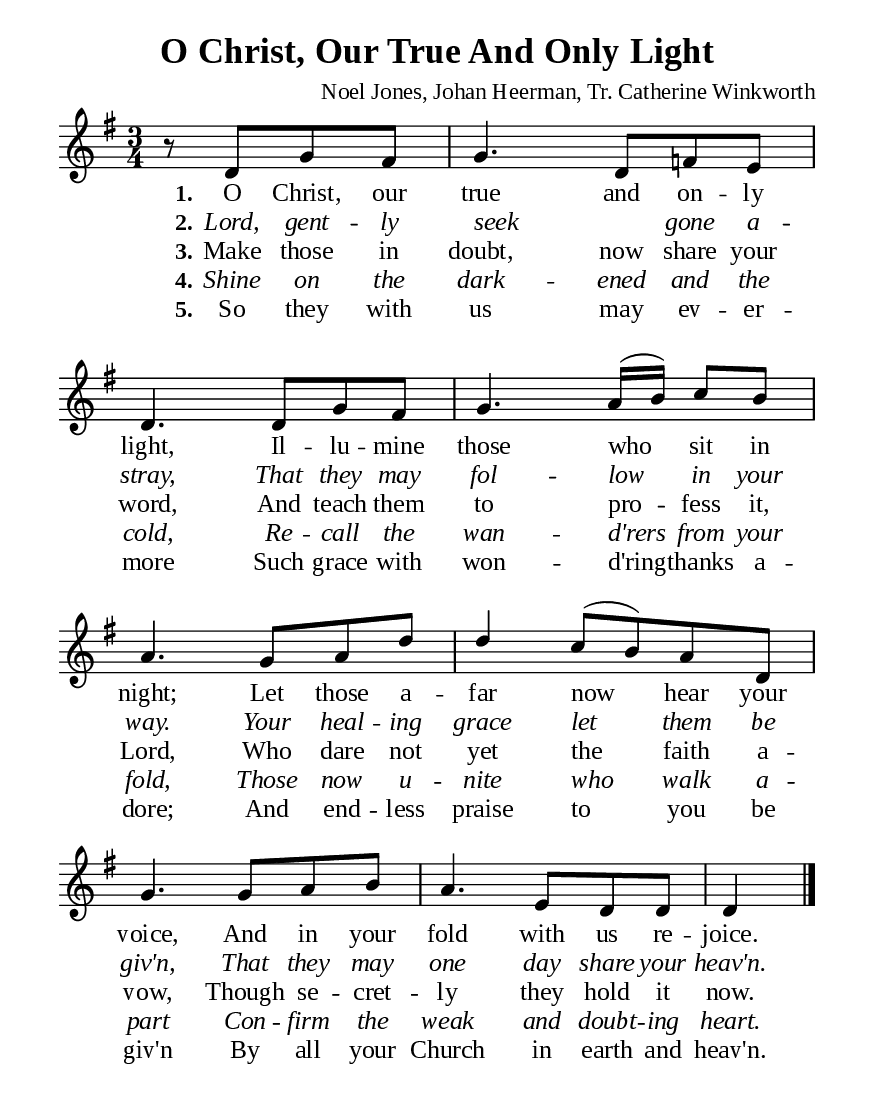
\version "2.18.2"

\header {
  title = "O Christ, Our True And Only Light"
  composer = "Noel Jones, Johan Heerman, Tr. Catherine Winkworth"
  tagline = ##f
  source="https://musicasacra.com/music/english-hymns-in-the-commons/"
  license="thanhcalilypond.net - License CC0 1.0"
}

global= {
  \key g \major
  \time 3/4
  \override Score.BarNumber.break-visibility = ##(#f #f #f)
  \override Lyrics.LyricSpace.minimum-distance = #3.0
}

\paper {
  #(set-paper-size "a5")
  top-margin = 10\mm
  bottom-margin = 10\mm
  left-margin = 10\mm
  right-margin = 10\mm
  indent = #0
  #(define fonts
	 (make-pango-font-tree "Liberation Serif"
	 		       "Liberation Serif"
			       "Liberation Serif"
			       (/ 20 20)))
  system-system-spacing = #'((basic-distance . 3) (padding . 3))
}

printItalic = \with {
  \override LyricText.font-shape = #'italic
}

% Verse music
musicVerseSoprano = \relative c' {
                    \partial 2 r8 d g fis |
  %{	01	%} g4. d8 f! e |
  %{	02	%} d4. d8 g fis |
  %{	03	%} g4. a16 (b) c8 b |
  %{	04	%} a4. g8 a d |
  %{	05	%} d4 c8 (b) a d, |
  %{	06	%} g4. g8 a b |
  %{	07	%} a4. e8 d d |
                    d4 \bar "|."
}

% Verse lyrics
verseOne = \lyricmode {
  \set stanza = #"1."
  O Christ, our true and on -- ly light,
  Il -- lu -- mine those who sit in night;
  Let those a -- far now hear your voice,
  And in your fold with us re -- joice.
}

verseTwo = \lyricmode {
  \set stanza = #"2."
  Lord, gent -- ly seek _ gone a -- stray,
  That they may fol -- low in your way.
  Your heal -- ing grace let them be giv'n,
  That they may one day share your heav'n.
}

verseThree = \lyricmode {
  \set stanza = #"3."
  Make those in doubt, now share your word,
  And teach them to pro -- fess it, Lord,
  Who dare not yet the faith a -- vow,
  Though se -- cret -- ly they hold it now.
}

verseFour = \lyricmode {
  \set stanza = #"4."
  Shine on the dark -- ened and the cold,
  Re -- call the wan -- d'rers from your fold,
  Those now u -- nite who walk a -- part
  Con -- firm the weak and doubt -- ing heart.
}

verseFive = \lyricmode {
  \set stanza = #"5."
  So they with us may ev -- er -- more
  Such grace with won -- d'ring -- thanks a -- dore;
  And end -- less praise to you be giv'n
  By all your Church in earth and heav'n.
}

% Layout
\score {
    \new ChoirStaff <<
      \new Staff <<
        \clef "treble"
        \new Voice = "sopranos" { \global \stemUp \slurUp \musicVerseSoprano }
      >>
      \new Lyrics \lyricsto sopranos \verseOne
      \new Lyrics \printItalic \lyricsto sopranos \verseTwo
      \new Lyrics \lyricsto sopranos \verseThree
      \new Lyrics \printItalic \lyricsto sopranos \verseFour
      \new Lyrics \lyricsto sopranos \verseFive
    >>
}
